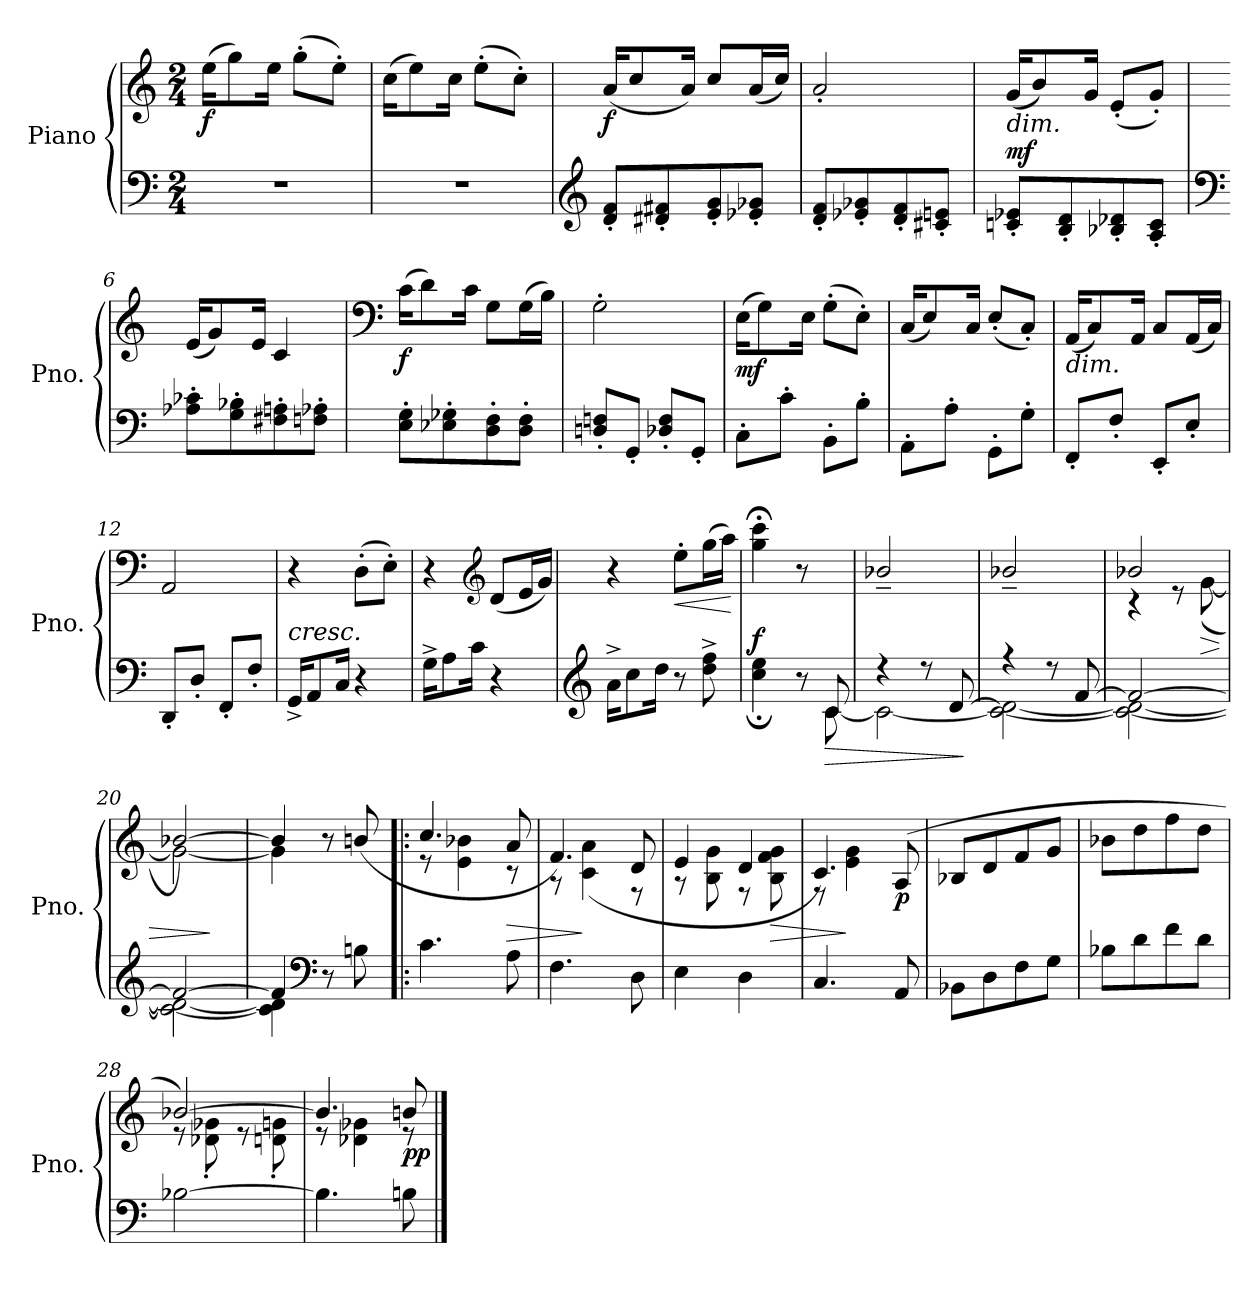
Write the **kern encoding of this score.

**kern	**kern	**dynam
*part1	*part1	*part1
*staff2	*staff1	*staff1/2
*I"Piano	*	*
*I'Pno.	*	*
*clefF4	*clefG2	*
*k[]	*k[]	*
*M2/4	*M2/4	*
*MM115	*MM115	*
=1	=1	=1
!	!	!LO:DY:b
2r	(>16ee\KL	f
.	8gg\)	.
.	16ee\Jk	.
.	(>8gg'\L	.
.	8ee'\J)	.
=2	=2	=2
2r	(>16cc\KL	.
.	8ee\)	.
.	16cc\Jk	.
.	(>8ee'\L	.
.	8cc'\J)	.
=3	=3	=3
*clefG2	*	*
!	!	!LO:DY:b
8d/' 8f/'L	(<16a/KL	f
.	8cc/	.
8d#X/' 8f#X/'	.	.
.	16a/Jk)	.
8e/' 8g/'	8cc/L	.
8e-X/' 8g-X/'J	(<16a/L	.
.	16cc/JJ)	.
=4	=4	=4
8d/' 8f/'L	2a'/	.
8e-X/' 8g-X/'	.	.
8d/' 8f/'	.	.
8c#X/' 8en/'J	.	.
=5	=5	=5
!LO:TX:a:i:t=dim.	!	!
!	!	!LO:DY:a=2
8cn/' 8e-X/'L	(<16g/KL	mf
.	8b/)	.
8B/' 8d/'	.	.
.	16g/Jk	.
8B-X/' 8d-X/'	(<8e'/L	.
8A/' 8c/'J	8g'/J)	.
=6	=6	=6
*clefF4	*	*
8A-X\' 8c-X\'L	(<16e/KL	.
.	8g/)	.
8G\' 8B-X\'	.	.
.	16e/Jk	.
8F#X\' 8An\'	4c/	.
8Fn\' 8A-X\'J	.	.
!!LO:LB:g=z
=7	=7	=7
*	*clefF4	*
!	!	!LO:DY:b
8E\' 8G\'L	(>16c\KL	f
.	8d\)	.
8E-X\' 8G-X\'	.	.
.	16c\Jk	.
8D\' 8F\'	8G\L	.
8D\' 8F\'J	(>16G\L	.
.	16B\JJ)	.
=8	=8	=8
8Dn/' 8Fn/'L	2G'\	.
8GG'/J	.	.
8D-X/' 8F/'L	.	.
8GG'/J	.	.
=9	=9	=9
!	!	!LO:DY:b
8C'\L	(>16E\KL	mf
.	8G\)	.
8c'\J	.	.
.	16E\Jk	.
8BB'\L	(>8G'\L	.
8B'\J	8E'\J)	.
=10	=10	=10
8AA'\L	(<16C/KL	.
.	8E/)	.
8A'\J	.	.
.	16C/Jk	.
8GG'\L	(<8E'/L	.
8G'\J	8C'/J)	.
=11	=11	=11
!	!LO:TX:b:i:t=dim.	!
8FF'/L	(<16AA/KL	.
.	8C/)	.
8F'/J	.	.
.	16AA/Jk	.
8EE'/L	8C/L	.
8E'/J	(<16AA/L	.
.	16C/JJ)	.
=12	=12	=12
8DD'/L	2AA/	.
8D'/J	.	.
8FF'/L	.	.
8F'/J	.	.
=13	=13	=13
!LO:TX:a:i:t=cresc.	!	!
16GG^/KL	4r	.
8AA/	.	.
16C/Jk	.	.
4r	(>8D'\L	.
.	8E'\J)	.
!!LO:LB:g=z
=14	=14	=14
16G^\KL	4r	.
8A\	.	.
16c\Jk	.	.
*	*clefG2	*
4r	(<8d/L	.
.	16e/L	.
.	16g/JJ)	.
=15	=15	=15
*clefG2	*	*
16a^\KL	4r	.
8cc\	.	.
16dd\Jk	.	.
!	!	!LO:HP:b
8r	8ee'\L	<
8dd\^ 8ff\^	(>16gg\L	.
.	16aa\JJ)	.
.	.	[
=16	=16	=16
*^	*	*
!	!	!	!LO:DY:a=2
4.ryy	4cc\;< 4ee\;<	4gg\;< 4ccc\;<	f
.	8r	8r	.
!	!	!	!LO:HP:b=2
(>8c/	[8c\	8ryy	>
=17	=17	=17	=17
4r	2c\_	2b-X~/)	.
8r	.	.	.
(>[8d/	.	.	.
*v	*v	*	*
.	.	]
=18	=18	=18
*^	*	*
4r	2c\_ 2d\_	2b-X~/)	.
8r	.	.	.
(>[8f/	.	.	.
=19	=19	=19	=19
*	*	*^	*
2f/_	2c\_ 2d\_	2b-X/)	4r	.
.	.	.	8r	.
!	!	!	!	!LO:HP:b
.	.	.	(>[8g\	>
=20	=20	=20	=20	=20
2f/_	2c\_ 2d\_	[2b-X/)	2g\_	.
*v	*v	*	*	*
*	*v	*v	*
.	.	]
=21	=21	=21
*^	*^	*
4f/]	4c\] 4d\]	4b-/]	4g\]	.
*clefF4	*	*	*	*
8r	4ryy	8r	4ryy	.
8Bn\	.	(>8bn/	.	.
*v	*v	*	*	*
!!LO:LB:g=z	!!
=22!|:	=22!|:	=22!|:	=22!|:
4.c\	4.cc/	8r	.
.	.	4e\ 4b-X\	.
!	!	!	!LO:HP:b
8A\	8a/	8r	>
=23	=23	=23	=23
4.F\	4.f/)	8r	.
.	.	(>4c\ 4a\	]
8D\	8d/	8r	.
=24	=24	=24	=24
4E\	4e/	8r	.
.	.	8B\ 8g\	.
4D\	4d/	8r	.
!	!	!	!LO:HP:b
.	.	8B\ 8f\ 8g\	>
=25	=25	=25	=25
4.C/	4.c/)	8r	.
.	.	4e\ 4g\	]
!	!	!	!LO:DY:b
8AA/	(>8A/	8ryy	p
*	*v	*v	*
=26	=26	=26
8BB-X\L	8B-X/L	.
8D\	8d/	.
8F\	8f/	.
8G\J	8g/J	.
=27	=27	=27
8B-X\L	8b-X\L	.
8d\	8dd\	.
8f\	8ff\	.
8d\J	8dd\J	.
=28	=28	=28
*	*^	*
[2B-X\	[2b-X/)	8r	.
.	.	8d-X\' 8g-X\'	.
.	.	8r	.
.	.	8dn\' 8gn\'	.
!!LO:LB:g=z	!!
=29	=29	=29	=29
4.B-\]	4.b-/]	8r	.
.	.	4d-X\ 4g-X\	.
!	!	!	!LO:DY:b
8Bn\	8bn/	8r	pp
*	*v	*v	*
==	==	==
*-	*-	*-
